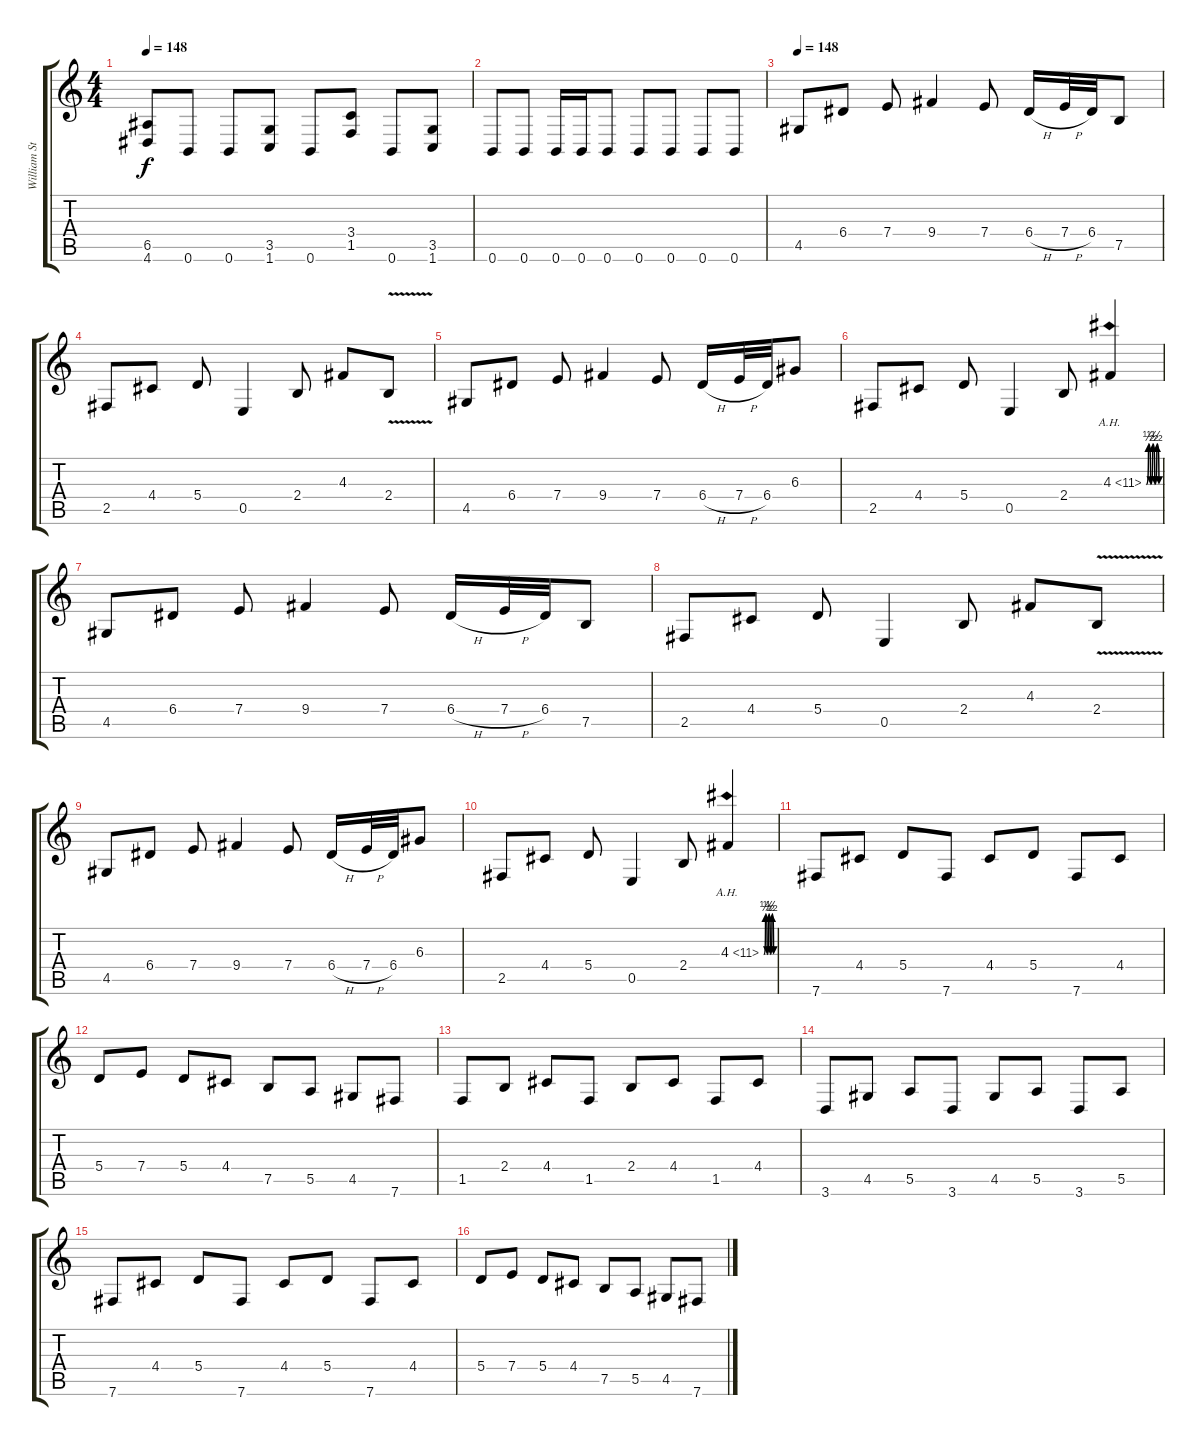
\track ("William Steer" "William St") {instrument overdrivenguitar}
\staff {score tabs}
\tuning (B3 Gb3 D3 A2 E2 B1) {hide}
\ts (4 4)
\tempo 148
\clef g2
\ks c
(6.5 4.6).8{dy f} 0.6.8 0.6.8 (3.5 1.6).8 0.6.8 (3.4 1.5).8 0.6.8 (3.5 1.6).8 |
0.6.8 0.6.8 0.6.16 0.6.16 0.6.8 0.6.8 0.6.8 0.6.8 0.6.8 |
\tempo 148
4.5.8 6.4.8 7.4.8 9.4.4 7.4.8 6.4{h}.16 7.4{h}.32 6.4.32 7.5.8 |
2.5.8 4.4.8 5.4.8 0.5.4 2.4.8 4.3.8 2.4{v}.8 |
4.5.8 6.4.8 7.4.8 9.4.4 7.4.8 6.4{h}.16 7.4{h}.32 6.4.32 6.3.8 |
2.5.8 4.4.8 5.4.8 0.5.4 2.4.8 4.3{be (custom 0 0 10 2 20 0 30 2 40 0 50 2 60 0) ah 7}.4 |
4.5.8 6.4.8 7.4.8 9.4.4 7.4.8 6.4{h}.16 7.4{h}.32 6.4.32 7.5.8 |
2.5.8 4.4.8 5.4.8 0.5.4 2.4.8 4.3.8 2.4{v}.8 |
4.5.8 6.4.8 7.4.8 9.4.4 7.4.8 6.4{h}.16 7.4{h}.32 6.4.32 6.3.8 |
2.5.8 4.4.8 5.4.8 0.5.4 2.4.8 4.3{be (custom 0 0 10 2 20 0 30 2 40 0 50 2 60 0) ah 7}.4 |
7.6.8 4.4.8 5.4.8 7.6.8 4.4.8 5.4.8 7.6.8 4.4.8 |
5.4.8 7.4.8 5.4.8 4.4.8 7.5.8 5.5.8 4.5.8 7.6.8 |
1.5.8 2.4.8 4.4.8 1.5.8 2.4.8 4.4.8 1.5.8 4.4.8 |
3.6.8 4.5.8 5.5.8 3.6.8 4.5.8 5.5.8 3.6.8 5.5.8 |
7.6.8 4.4.8 5.4.8 7.6.8 4.4.8 5.4.8 7.6.8 4.4.8 |
5.4.8 7.4.8 5.4.8 4.4.8 7.5.8 5.5.8 4.5.8 7.6.8
